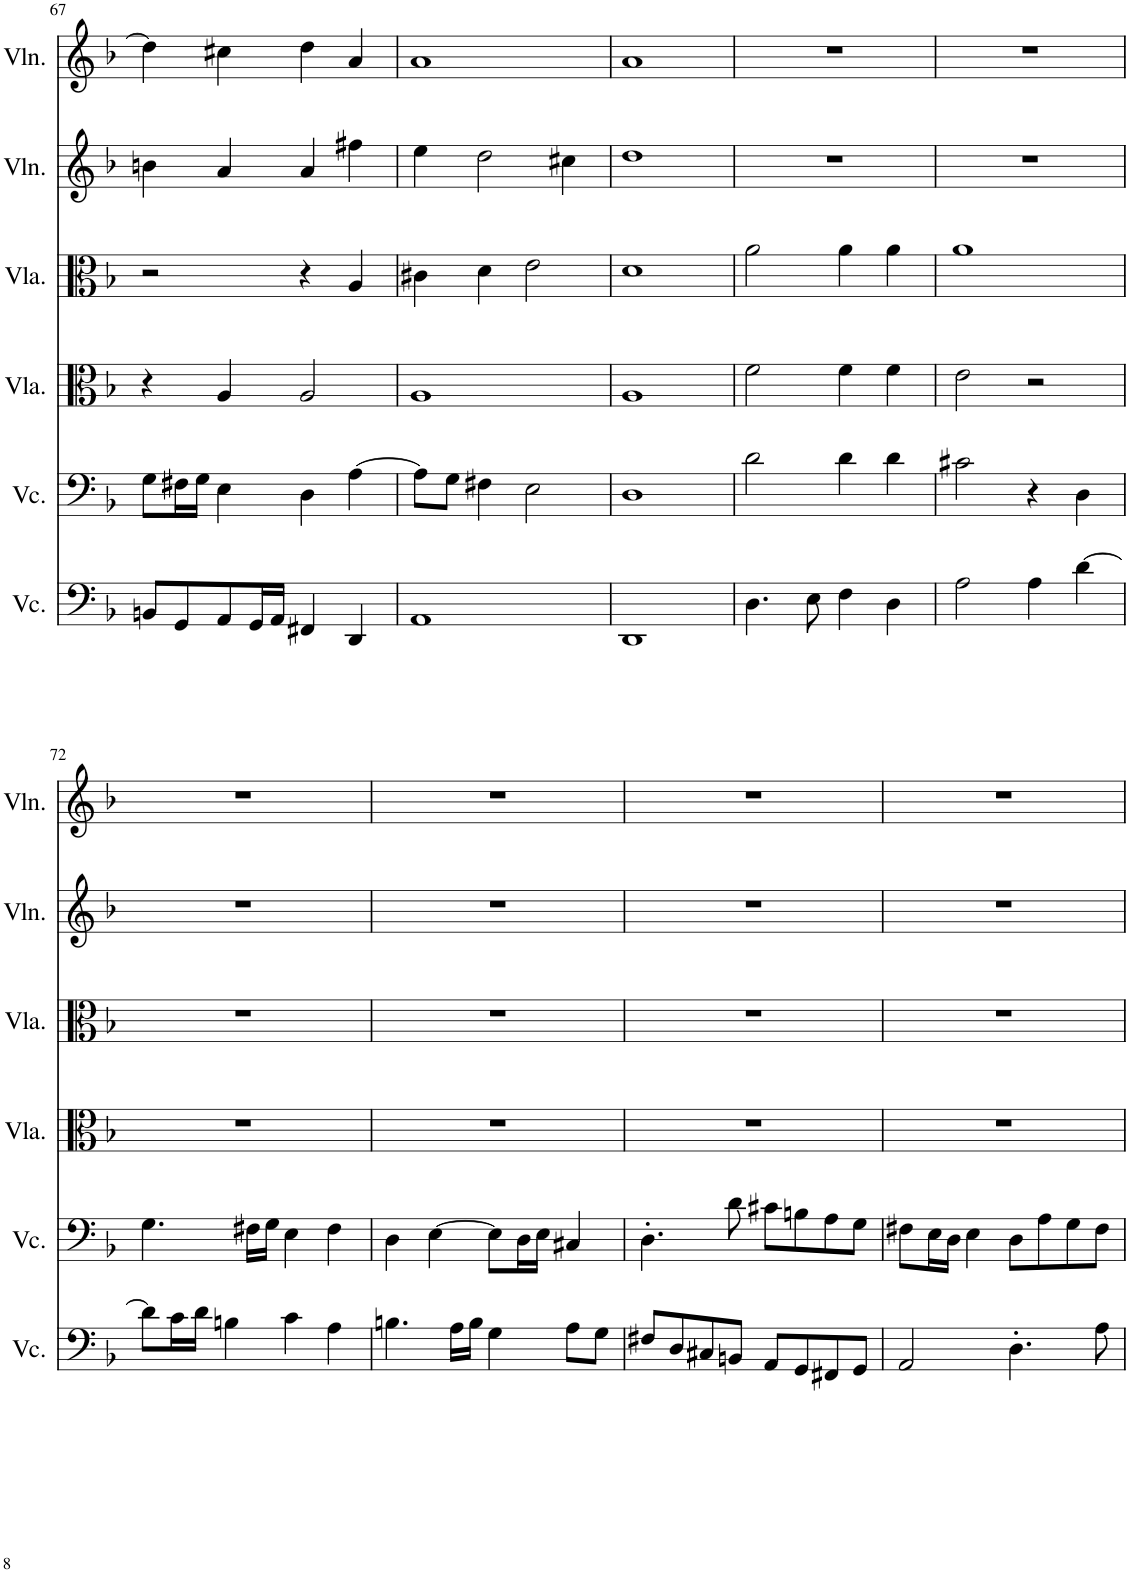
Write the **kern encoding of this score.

**kern	**kern	**kern	**kern	**kern	**kern
*part6	*part5	*part4	*part3	*part2	*part1
*staff6	*staff5	*staff4	*staff3	*staff2	*staff1
*I"Violoncello, Track 6	*I"Violoncello, Track 5	*I"Viola, Track 4	*I"Viola, Track 3	*I"Violino, Track 2	*I"Violino, Track 1
*I'Vc.	*I'Vc.	*I'Vla.	*I'Vla.	*I'Vln.	*I'Vln.
!!LO:PB:g=z
*clefF4	*clefF4	*clefC3	*clefC3	*clefG2	*clefG2
*k[b-]	*k[b-]	*k[b-]	*k[b-]	*k[b-]	*k[b-]
*M2/2	*M2/2	*M2/2	*M2/2	*M2/2	*M2/2
=67	=67	=67	=67	=67	=67
8BBn/L	8G\L	4r	2r	4bn\	4dd\]
8GG/	16F#X\L	.	.	.	.
.	16G\JJ	.	.	.	.
8AA/	4E\	4A/	.	4a/	4cc#X\
16GG/L	.	.	.	.	.
16AA/JJ	.	.	.	.	.
4FF#X/	4D\	2A/	4r	4a/	4dd\
4DD/	[4A\	.	4A/	4ff#X\	4a/
=68	=68	=68	=68	=68	=68
1AA	8A\L]	1A	4c#X\	4ee\	1a
.	8G\J	.	.	.	.
.	4F#X\	.	4d\	2dd\	.
.	2E\	.	2e\	.	.
.	.	.	.	4cc#X\	.
=69	=69	=69	=69	=69	=69
1DD	1D	1A	1d	1dd	1a
=70	=70	=70	=70	=70	=70
4.D\	2d\	2f\	2a\	1r	1r
8E\	.	.	.	.	.
4F\	4d\	4f\	4a\	.	.
4D\	4d\	4f\	4a\	.	.
=71	=71	=71	=71	=71	=71
2A\	2c#X\	2e\	1a	1r	1r
4A\	4r	2r	.	.	.
[4d\	4D\	.	.	.	.
!!LO:LB:g=z
=72	=72	=72	=72	=72	=72
8d\L]	4.G\	1r	1r	1r	1r
16c\L	.	.	.	.	.
16d\JJ	.	.	.	.	.
4Bn\	.	.	.	.	.
.	16F#X\LL	.	.	.	.
.	16G\JJ	.	.	.	.
4c\	4E\	.	.	.	.
4A\	4F#\	.	.	.	.
=73	=73	=73	=73	=73	=73
4.Bn\	4D\	1r	1r	1r	1r
.	[4E\	.	.	.	.
16A\LL	.	.	.	.	.
16B\JJ	.	.	.	.	.
4G\	8E\L]	.	.	.	.
.	16D\L	.	.	.	.
.	16E\JJ	.	.	.	.
8A\L	4C#X/	.	.	.	.
8G\J	.	.	.	.	.
=74	=74	=74	=74	=74	=74
8F#X/L	4.D'\	1r	1r	1r	1r
8D/	.	.	.	.	.
8C#X/	.	.	.	.	.
8BBn/J	8d\	.	.	.	.
8AA/L	8c#X\L	.	.	.	.
8GG/	8Bn\	.	.	.	.
8FF#X/	8A\	.	.	.	.
8GG/J	8G\J	.	.	.	.
=75	=75	=75	=75	=75	=75
2AA/	8F#X\L	1r	1r	1r	1r
.	16E\L	.	.	.	.
.	16D\JJ	.	.	.	.
.	4E\	.	.	.	.
4.D'\	8D\L	.	.	.	.
.	8A\	.	.	.	.
.	8G\	.	.	.	.
8A\	8F#\J	.	.	.	.
=	=	=	=	=	=
*-	*-	*-	*-	*-	*-
